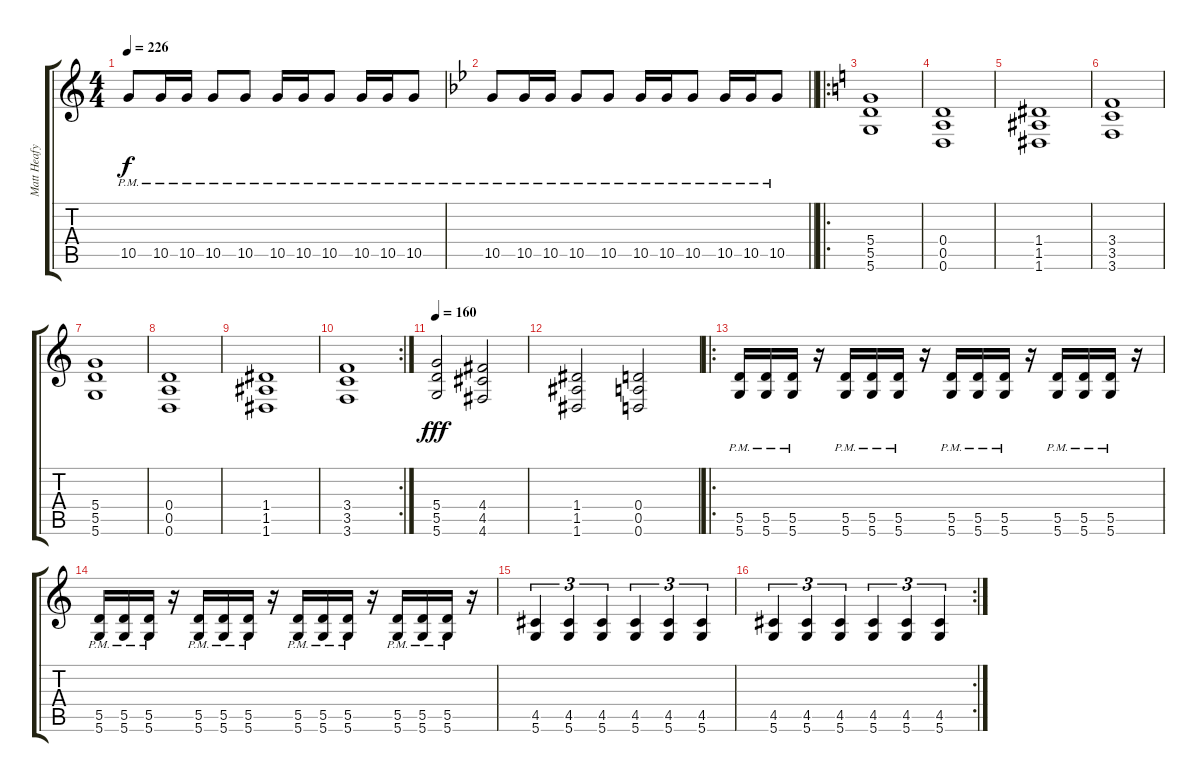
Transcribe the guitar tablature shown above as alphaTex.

\track ("Matt Heafy" "Matt Heafy") {instrument distortionguitar}
\staff {score tabs}
\tuning (E4 B3 G3 D3 A2 D2) {hide}
\ts (4 4)
\tempo 226
\clef g2
\ks c
10.5{pm}.8{dy f} 10.5{pm}.16 10.5{pm}.16 10.5{pm}.8 10.5{pm}.8 10.5{pm}.16 10.5{pm}.16 10.5{pm}.8 10.5{pm}.16 10.5{pm}.16 10.5{pm}.8 |
\barLineRight lightlight
\ks bb
10.5{pm}.8 10.5{pm}.16 10.5{pm}.16 10.5{pm}.8 10.5{pm}.8 10.5{pm}.16 10.5{pm}.16 10.5{pm}.8 10.5{pm}.16 10.5{pm}.16 10.5{pm}.8 |
\ro
\ks c
(5.4 5.5 5.6).1 |
(0.4 0.5 0.6).1 |
(1.4 1.5 1.6).1 |
(3.4 3.5 3.6).1 |
(5.4 5.5 5.6).1 |
(0.4 0.5 0.6).1 |
(1.4 1.5 1.6).1 |
\rc 2
(3.4 3.5 3.6).1 |
\tempo 160
(5.4 5.5 5.6).2{dy fff} (4.4 4.5 4.6).2 |
(1.4 1.5 1.6).2 (0.4 0.5 0.6).2 |
\ro
(5.5{pm} 5.6{pm}).16 (5.5{pm} 5.6{pm}).16 (5.5{pm} 5.6{pm}).16 r.16 (5.5{pm} 5.6{pm}).16 (5.5{pm} 5.6{pm}).16 (5.5{pm} 5.6{pm}).16 r.16 (5.5{pm} 5.6{pm}).16 (5.5{pm} 5.6{pm}).16 (5.5{pm} 5.6{pm}).16 r.16 (5.5{pm} 5.6{pm}).16 (5.5{pm} 5.6{pm}).16 (5.5{pm} 5.6{pm}).16 r.16 |
(5.5{pm} 5.6{pm}).16 (5.5{pm} 5.6{pm}).16 (5.5{pm} 5.6{pm}).16 r.16 (5.5{pm} 5.6{pm}).16 (5.5{pm} 5.6{pm}).16 (5.5{pm} 5.6{pm}).16 r.16 (5.5{pm} 5.6{pm}).16 (5.5{pm} 5.6{pm}).16 (5.5{pm} 5.6{pm}).16 r.16 (5.5{pm} 5.6{pm}).16 (5.5{pm} 5.6{pm}).16 (5.5{pm} 5.6{pm}).16 r.16 |
(4.5 5.6).4{tu (3 2)} (4.5 5.6).4{tu (3 2)} (4.5 5.6).4{tu (3 2)} (4.5 5.6).4{tu (3 2)} (4.5 5.6).4{tu (3 2)} (4.5 5.6).4{tu (3 2)} |
\rc 2
(4.5 5.6).4{tu (3 2)} (4.5 5.6).4{tu (3 2)} (4.5 5.6).4{tu (3 2)} (4.5 5.6).4{tu (3 2)} (4.5 5.6).4{tu (3 2)} (4.5 5.6).4{tu (3 2)}
